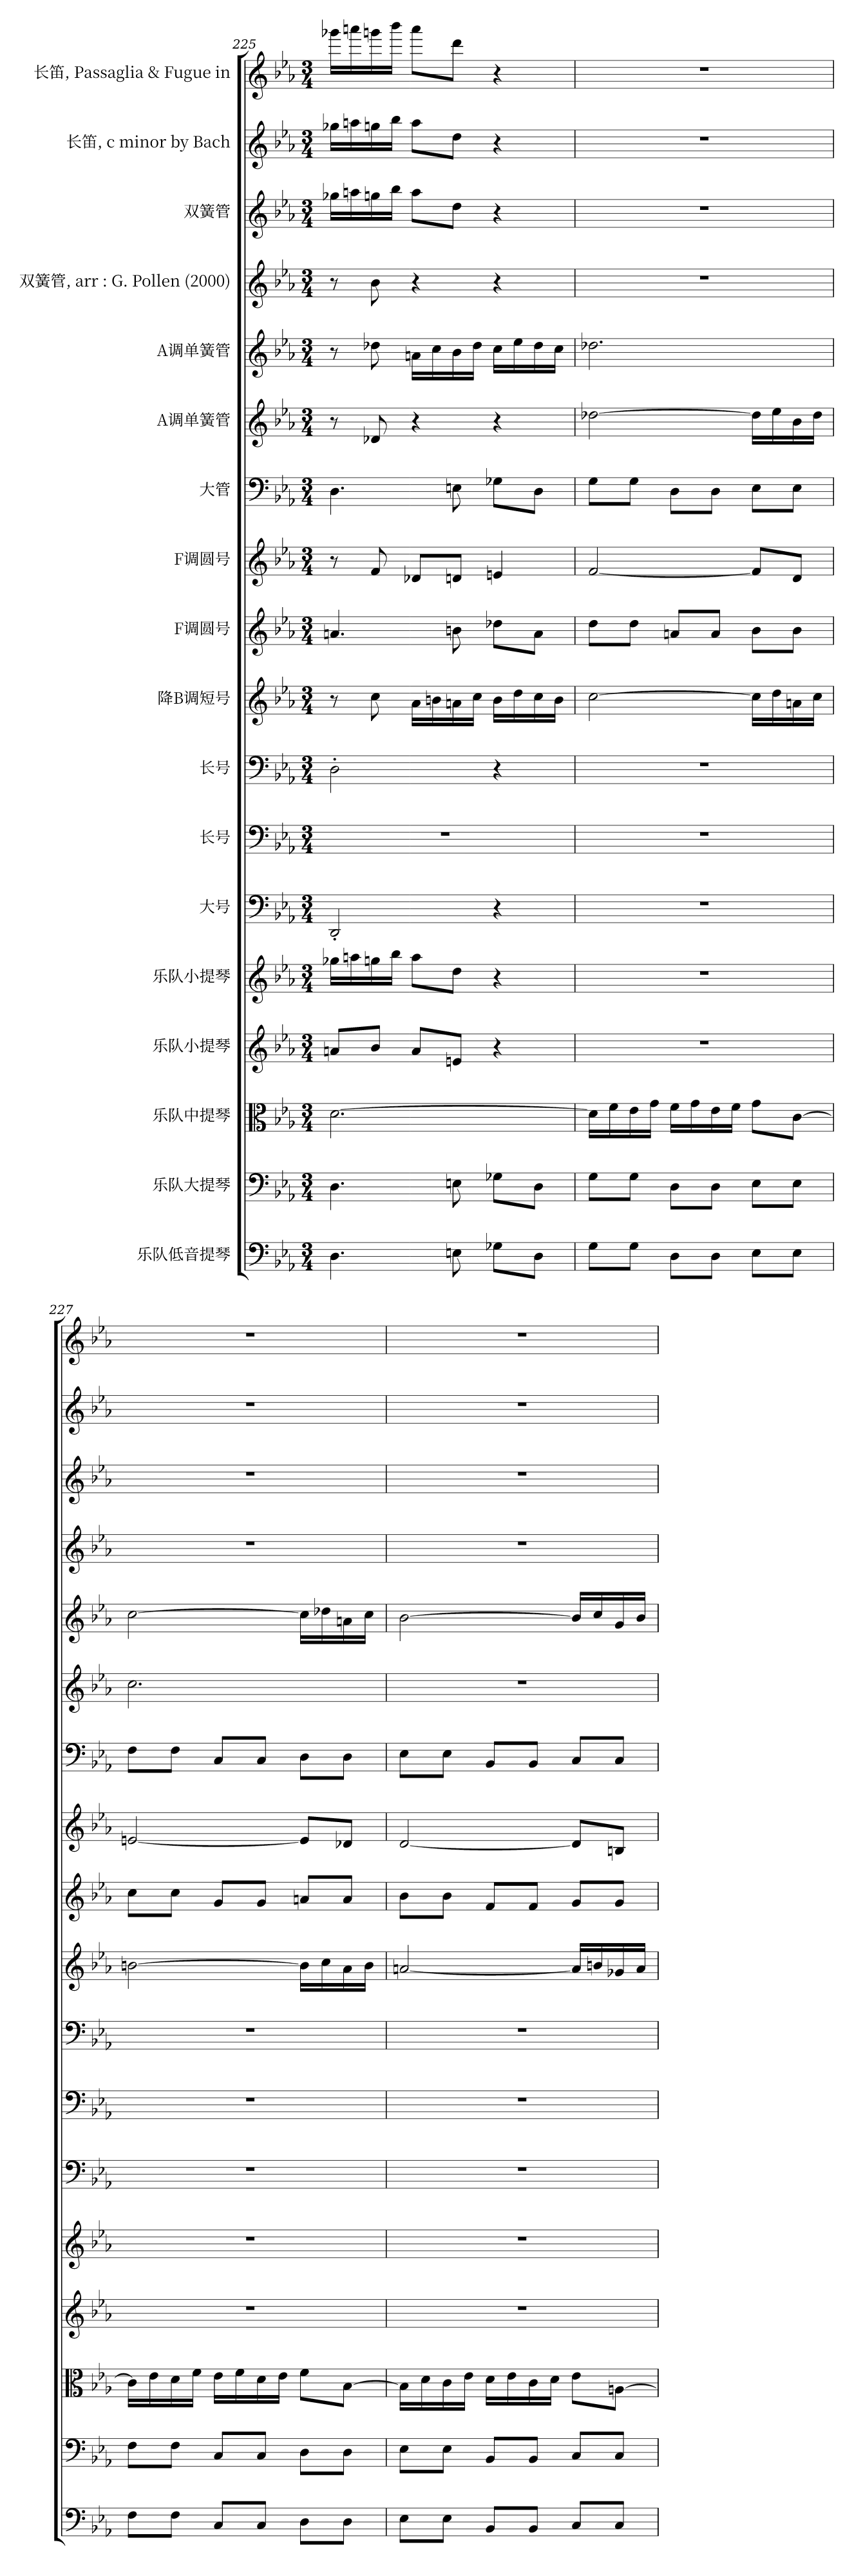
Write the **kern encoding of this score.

**kern	**kern	**kern	**kern	**kern	**kern	**kern	**kern	**kern	**kern	**kern	**kern	**kern	**kern	**kern	**kern	**kern	**kern
*part18	*part17	*part16	*part15	*part14	*part13	*part12	*part11	*part10	*part9	*part8	*part7	*part6	*part5	*part4	*part3	*part2	*part1
*staff18	*staff17	*staff16	*staff15	*staff14	*staff13	*staff12	*staff11	*staff10	*staff9	*staff8	*staff7	*staff6	*staff5	*staff4	*staff3	*staff2	*staff1
*I"乐队低音提琴	*I"乐队大提琴	*I"乐队中提琴	*I"乐队小提琴	*I"乐队小提琴	*I"大号	*I"长号	*I"长号	*I"降B调短号	*I"F调圆号	*I"F调圆号	*I"大管	*I"A调单簧管	*I"A调单簧管	*I"双簧管, arr :  G. Pollen (2000)	*I"双簧管	*I"长笛, c minor by Bach	*I"长笛, Passaglia &amp; Fugue in
!!LO:PB:g=z
*clefF4	*clefF4	*clefC3	*clefG2	*clefG2	*clefF4	*clefF4	*clefF4	*clefG2	*clefG2	*clefG2	*clefF4	*clefG2	*clefG2	*clefG2	*clefG2	*clefG2	*clefG2
*ITrd7c12	*	*	*	*	*	*	*	*ITrd1c2	*ITrd4c7	*ITrd4c7	*	*ITrd2c3	*ITrd2c3	*	*	*	*
*k[b-e-a-]	*k[b-e-a-]	*k[b-e-a-]	*k[b-e-a-]	*k[b-e-a-]	*k[b-e-a-]	*k[b-e-a-]	*k[b-e-a-]	*k[b-e-a-d-g-]	*k[b-e-a-d-]	*k[b-e-a-d-]	*k[b-e-a-]	*k[]	*k[]	*k[b-e-a-]	*k[b-e-a-]	*k[b-e-a-]	*k[b-e-a-]
*M3/4	*M3/4	*M3/4	*M3/4	*M3/4	*M3/4	*M3/4	*M3/4	*M3/4	*M3/4	*M3/4	*M3/4	*M3/4	*M3/4	*M3/4	*M3/4	*M3/4	*M3/4
=225	=225	=225	=225	=225	=225	=225	=225	=225	=225	=225	=225	=225	=225	=225	=225	=225	=225
4.DD\	4.D\	[2.d\	8an/L	16gg-X\LL	2DD'/	2.r	2D'\	8r	4.dn/	8r	4.D\	8r	8r	8r	16gg-X\LL	16gg-X\LL	16ggg-X\LL
.	.	.	.	16aan\	.	.	.	.	.	.	.	.	.	.	16aan\	16aan\	16aaan\
.	.	.	8b-/J	16ggn\	.	.	.	8b-\	.	8B-/	.	8B-X/	8b-X\	8b-\	16ggn\	16ggn\	16gggn\
.	.	.	.	16bb-\JJ	.	.	.	.	.	.	.	.	.	.	16bb-\JJ	16bb-\JJ	16bbb-\JJ
.	.	.	8a/L	8aa\L	.	.	.	16g-\LL	.	8G-X/L	.	4r	16f#X\LL	4r	8aa\L	8aa\L	8aaa\L
.	.	.	.	.	.	.	.	16an\	.	.	.	.	16a\	.	.	.	.
8EEn\	8En\	.	8en/J	8dd\J	.	.	.	16gn\	8en\	8Gn/J	8En\	.	16g\	.	8dd\J	8dd\J	8ddd\J
.	.	.	.	.	.	.	.	16b-\JJ	.	.	.	.	16b-\JJ	.	.	.	.
8GG-X\L	8G-X\L	.	4r	4r	4r	.	4r	16a\LL	8g-X\L	4An/	8G-X\L	4r	16a\LL	4r	4r	4r	4r
.	.	.	.	.	.	.	.	16cc\	.	.	.	.	16cc\	.	.	.	.
8DD\J	8D\J	.	.	.	.	.	.	16b-\	8d\J	.	8D\J	.	16b-\	.	.	.	.
.	.	.	.	.	.	.	.	16a\JJ	.	.	.	.	16a\JJ	.	.	.	.
=226	=226	=226	=226	=226	=226	=226	=226	=226	=226	=226	=226	=226	=226	=226	=226	=226	=226
8GG\L	8G\L	16d\LL]	2.r	2.r	2.r	2.r	2.r	[2b-\	8g\L	[2B-/	8G\L	[2b-X\	2.b-X\	2.r	2.r	2.r	2.r
.	.	16f\	.	.	.	.	.	.	.	.	.	.	.	.	.	.	.
8GG\J	8G\J	16e-\	.	.	.	.	.	.	8g\J	.	8G\J	.	.	.	.	.	.
.	.	16g\JJ	.	.	.	.	.	.	.	.	.	.	.	.	.	.	.
8DD\L	8D\L	16f\LL	.	.	.	.	.	.	8dn/L	.	8D\L	.	.	.	.	.	.
.	.	16g\	.	.	.	.	.	.	.	.	.	.	.	.	.	.	.
8DD\J	8D\J	16e-\	.	.	.	.	.	.	8d/J	.	8D\J	.	.	.	.	.	.
.	.	16f\JJ	.	.	.	.	.	.	.	.	.	.	.	.	.	.	.
8EE-\L	8E-\L	8g\L	.	.	.	.	.	16b-\LL]	8e-\L	8B-/L]	8E-\L	16b-\LL]	.	.	.	.	.
.	.	.	.	.	.	.	.	16cc\	.	.	.	16cc\	.	.	.	.	.
8EE-\J	8E-\J	[8c\J	.	.	.	.	.	16gn\	8e-\J	8G/J	8E-\J	16g\	.	.	.	.	.
.	.	.	.	.	.	.	.	16b-\JJ	.	.	.	16b-\JJ	.	.	.	.	.
!!LO:PB:g=z
=227	=227	=227	=227	=227	=227	=227	=227	=227	=227	=227	=227	=227	=227	=227	=227	=227	=227
8FF\L	8F\L	16c\LL]	2.r	2.r	2.r	2.r	2.r	[2an\	8f\L	[2An/	8F\L	2.a\	[2a\	2.r	2.r	2.r	2.r
.	.	16e-\	.	.	.	.	.	.	.	.	.	.	.	.	.	.	.
8FF\J	8F\J	16d\	.	.	.	.	.	.	8f\J	.	8F\J	.	.	.	.	.	.
.	.	16f\JJ	.	.	.	.	.	.	.	.	.	.	.	.	.	.	.
8CC/L	8C/L	16e-\LL	.	.	.	.	.	.	8c/L	.	8C/L	.	.	.	.	.	.
.	.	16f\	.	.	.	.	.	.	.	.	.	.	.	.	.	.	.
8CC/J	8C/J	16d\	.	.	.	.	.	.	8c/J	.	8C/J	.	.	.	.	.	.
.	.	16e-\JJ	.	.	.	.	.	.	.	.	.	.	.	.	.	.	.
8DD\L	8D\L	8f\L	.	.	.	.	.	16a\LL]	8dn/L	8A/L]	8D\L	.	16a\LL]	.	.	.	.
.	.	.	.	.	.	.	.	16b-\	.	.	.	.	16b-X\	.	.	.	.
8DD\J	8D\J	[8B-\J	.	.	.	.	.	16g-\	8d/J	8G-X/J	8D\J	.	16f#X\	.	.	.	.
.	.	.	.	.	.	.	.	16a\JJ	.	.	.	.	16a\JJ	.	.	.	.
=228	=228	=228	=228	=228	=228	=228	=228	=228	=228	=228	=228	=228	=228	=228	=228	=228	=228
8EE-\L	8E-\L	16B-\LL]	2.r	2.r	2.r	2.r	2.r	[2gn/	8e-\L	[2G/	8E-\L	2.r	[2g\	2.r	2.r	2.r	2.r
.	.	16d\	.	.	.	.	.	.	.	.	.	.	.	.	.	.	.
8EE-\J	8E-\J	16c\	.	.	.	.	.	.	8e-\J	.	8E-\J	.	.	.	.	.	.
.	.	16e-\JJ	.	.	.	.	.	.	.	.	.	.	.	.	.	.	.
8BBB-/L	8BB-/L	16d\LL	.	.	.	.	.	.	8B-/L	.	8BB-/L	.	.	.	.	.	.
.	.	16e-\	.	.	.	.	.	.	.	.	.	.	.	.	.	.	.
8BBB-/J	8BB-/J	16c\	.	.	.	.	.	.	8B-/J	.	8BB-/J	.	.	.	.	.	.
.	.	16d\JJ	.	.	.	.	.	.	.	.	.	.	.	.	.	.	.
8CC/L	8C/L	8e-\L	.	.	.	.	.	16g/LL]	8c/L	8G/L]	8C/L	.	16g/LL]	.	.	.	.
.	.	.	.	.	.	.	.	16an/	.	.	.	.	16a/	.	.	.	.
8CC/J	8C/J	[8An\J	.	.	.	.	.	16f-X/	8c/J	8En/J	8C/J	.	16e/	.	.	.	.
.	.	.	.	.	.	.	.	16g/JJ	.	.	.	.	16g/JJ	.	.	.	.
=	=	=	=	=	=	=	=	=	=	=	=	=	=	=	=	=	=
*-	*-	*-	*-	*-	*-	*-	*-	*-	*-	*-	*-	*-	*-	*-	*-	*-	*-
